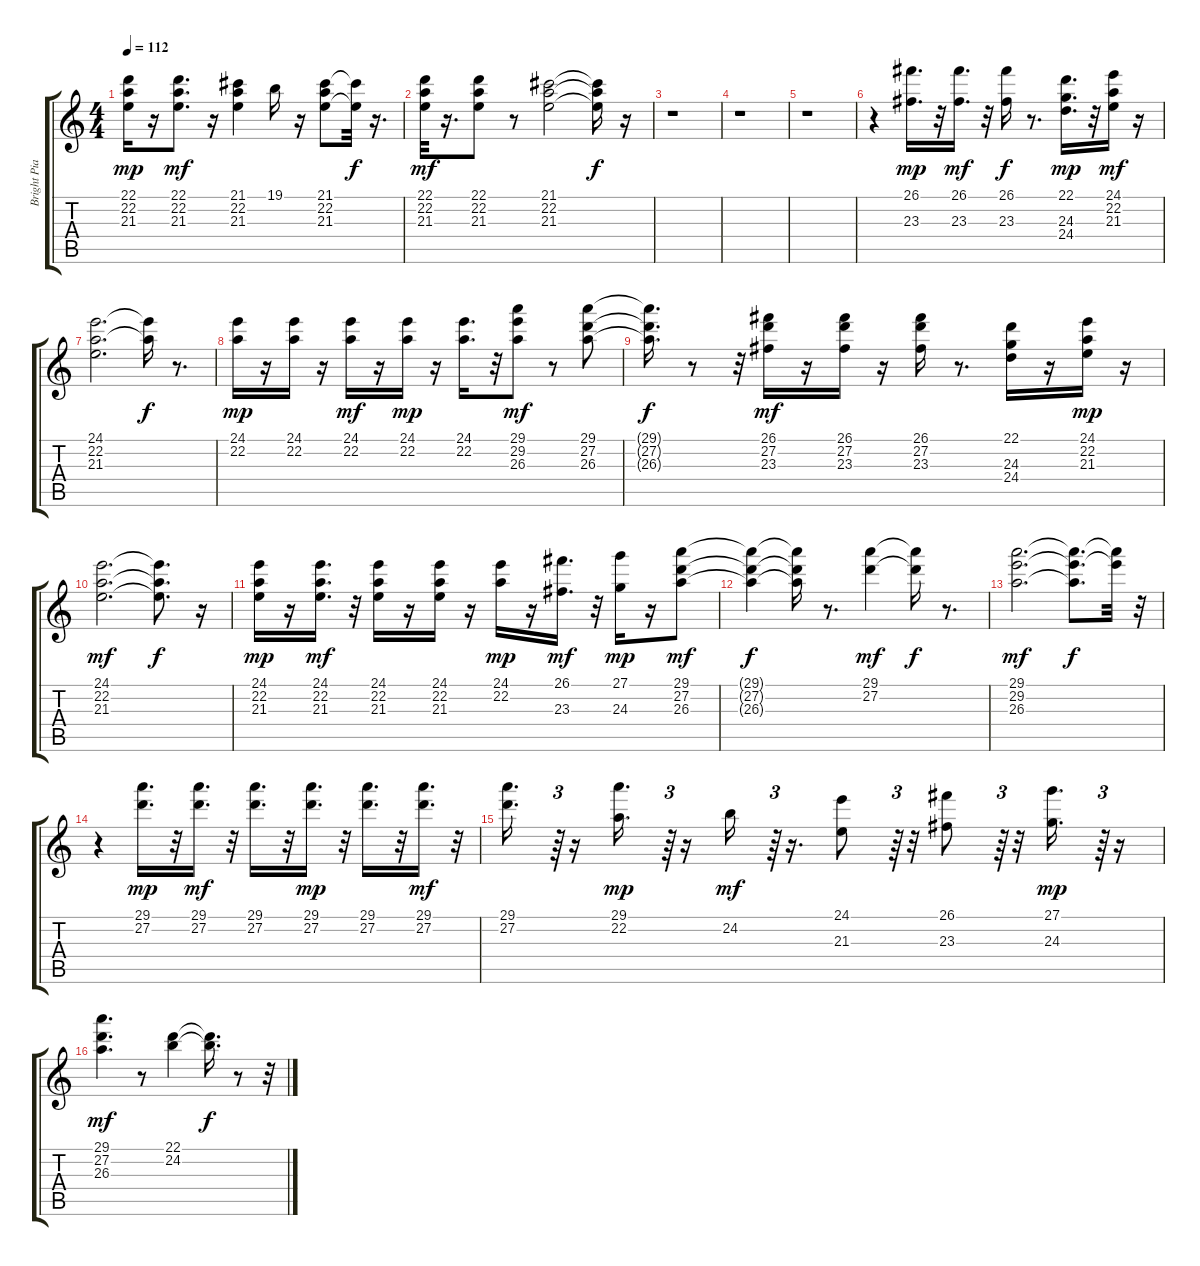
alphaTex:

\track ("Bright Piano" "Bright Pia") {instrument brightacousticpiano}
\staff {score tabs}
\tuning (E4 B3 G3 D3 A2 E2) {hide}
\ts (4 4)
\tempo 112
\clef g2
\ks c
(22.1 22.2 21.3).16{dy mp} r.16 (22.1 22.2 21.3).8{d dy mf} r.16 (21.1 22.2 21.3).4 19.1.16 r.16 (21.1 22.2 21.3).8 (21.1{t} 21.3{t}).32{dy f} r.16{d} |
(22.1 22.2 21.3).32{dy mf} r.16{d} (22.1 22.2 21.3).8 r.8 (21.1 22.2 21.3).2 (21.1{t} 22.2{t} 21.3{t}).16{dy f} r.16 |
r.1 |
r.1 |
r.1 |
r.4 (26.1 23.3).16{d dy mp} r.32 (26.1 23.3).16{d dy mf} r.32 (26.1 23.3).16{dy f} r.8{d} (22.1 24.3 24.4).16{d dy mp} r.32 (24.1 22.2 21.3).16{dy mf} r.16 |
(24.1 22.2 21.3).2{d} (24.1{t} 22.2{t}).16{dy f} r.8{d} |
(24.1 22.2).16{dy mp} r.16 (24.1 22.2).16 r.16 (24.1 22.2).16{dy mf} r.16 (24.1 22.2).16{dy mp} r.16 (24.1 22.2).16{d} r.32 (29.1 29.2 26.3).8{dy mf} r.8 (29.1 27.2 26.3).8 |
(29.1{t} 27.2{t} 26.3{t}).16{d dy f} r.8 r.32 (26.1 27.2 23.3).16{dy mf} r.16 (26.1 27.2 23.3).16 r.16 (26.1 27.2 23.3).16 r.8{d} (22.1 24.3 24.4).16 r.16 (24.1 22.2 21.3).16{dy mp} r.16 |
(24.1 22.2 21.3).2{d dy mf} (24.1{t} 22.2{t} 21.3{t}).8{d dy f} r.16 |
(24.1 22.2 21.3).16{dy mp} r.16 (24.1 22.2 21.3).16{d dy mf} r.32 (24.1 22.2 21.3).16 r.16 (24.1 22.2 21.3).16 r.16 (24.1 22.2).16{dy mp} r.16 (26.1 23.3).16{d dy mf} r.32 (27.1 24.3).16{dy mp} r.16 (29.1 27.2 26.3).8{dy mf} |
(29.1{t} 27.2{t} 26.3{t}).4{dy f} (29.1{t} 27.2{t} 26.3{t}).16 r.8{d} (29.1 27.2).4{dy mf} (29.1{t} 27.2{t}).16{dy f} r.8{d} |
(29.1 29.2 26.3).2{d dy mf} (29.1{t} 29.2{t} 26.3{t}).8{d dy f} (29.1{t} 29.2{t}).32 r.32 |
r.4 (29.1 27.2).16{d dy mp} r.32 (29.1 27.2).16{d dy mf} r.32 (29.1 27.2).16{d} r.32 (29.1 27.2).16{d dy mp} r.32 (29.1 27.2).16{d} r.32 (29.1 27.2).16{d dy mf} r.32 |
(29.1 27.2).16{d} r.64{tu (3 2)} r.16 (29.1 22.2).16{d dy mp} r.64{tu (3 2)} r.16 24.2.16{dy mf} r.64{tu (3 2)} r.16{d} (24.1 21.3).8 r.64{tu (3 2)} r.32 (26.1 23.3).8 r.64{tu (3 2)} r.32 (27.1 24.3).16{d dy mp} r.64{tu (3 2)} r.16 |
(29.1 27.2 26.3).4{d dy mf} r.8 (22.1 24.2).4 (22.1{t} 24.2{t}).16{d dy f} r.8 r.32
